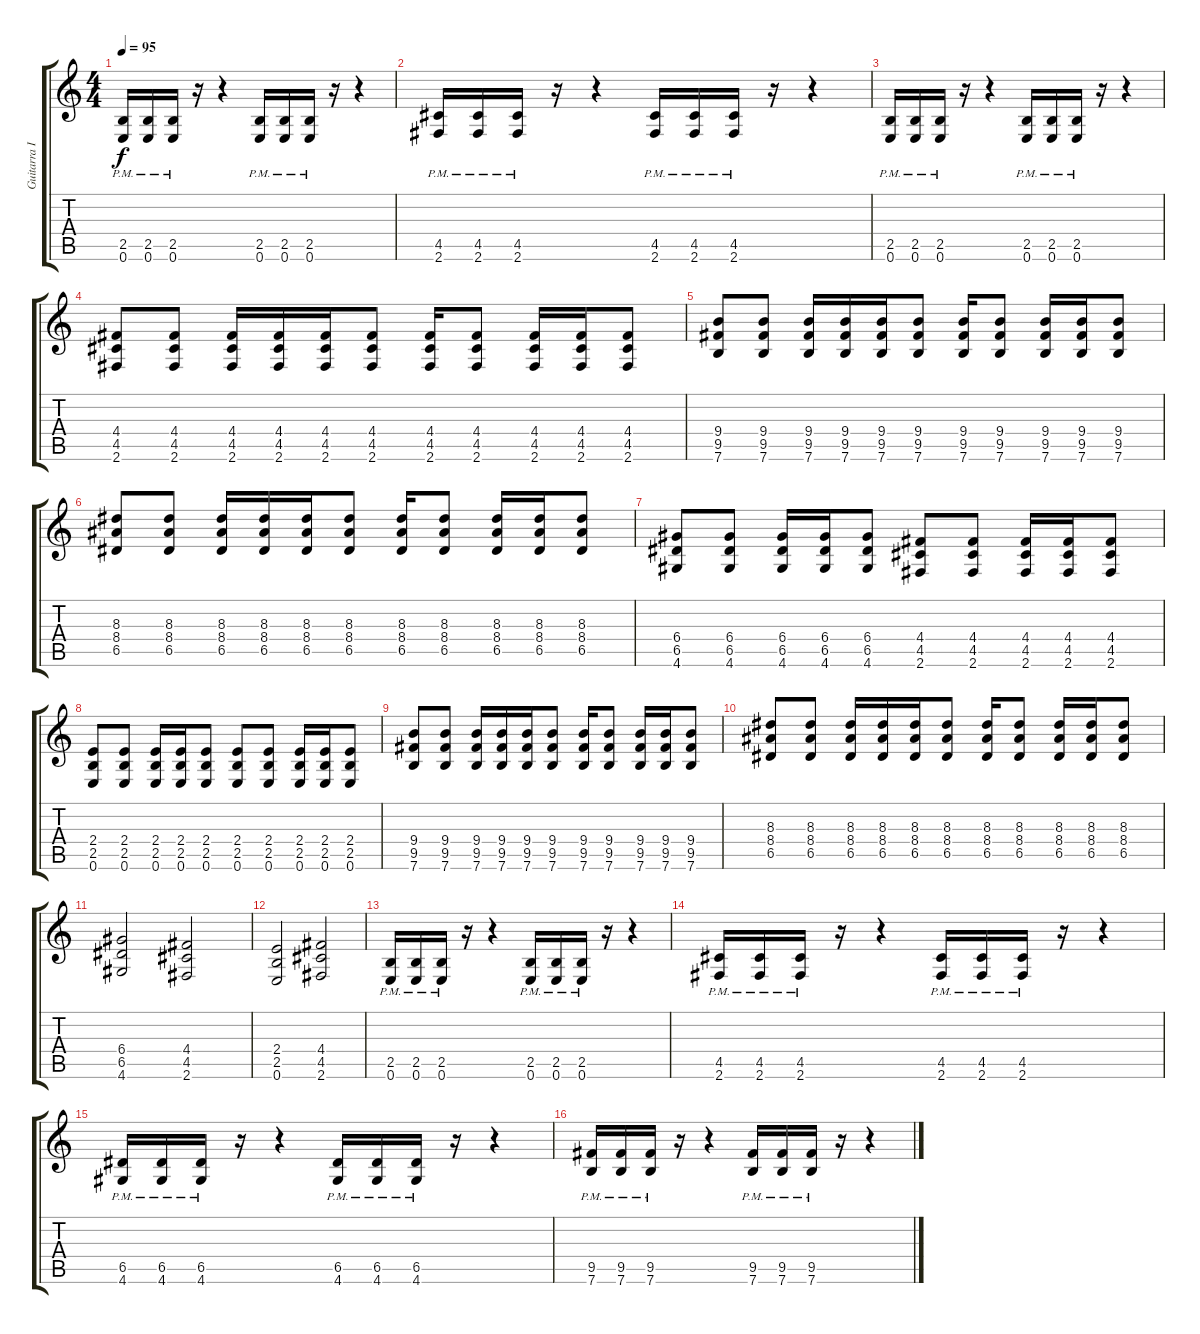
\track ("Guitarra I" "Guitarra I") {instrument overdrivenguitar}
\staff {score tabs}
\tuning (E4 B3 G3 D3 A2 E2) {hide}
\ts (4 4)
\tempo 95
\clef g2
\ks c
(2.5{pm} 0.6{pm}).16{dy f} (2.5{pm} 0.6{pm}).16 (2.5{pm} 0.6{pm}).16 r.16 r.4 (2.5{pm} 0.6{pm}).16 (2.5{pm} 0.6{pm}).16 (2.5{pm} 0.6{pm}).16 r.16 r.4 |
(4.5{pm} 2.6{pm}).16 (4.5{pm} 2.6{pm}).16 (4.5{pm} 2.6{pm}).16 r.16 r.4 (4.5{pm} 2.6{pm}).16 (4.5{pm} 2.6{pm}).16 (4.5{pm} 2.6{pm}).16 r.16 r.4 |
(2.5{pm} 0.6{pm}).16 (2.5{pm} 0.6{pm}).16 (2.5{pm} 0.6{pm}).16 r.16 r.4 (2.5{pm} 0.6{pm}).16 (2.5{pm} 0.6{pm}).16 (2.5{pm} 0.6{pm}).16 r.16 r.4 |
(4.4 4.5 2.6).8 (4.4 4.5 2.6).8 (4.4 4.5 2.6).16 (4.4 4.5 2.6).16 (4.4 4.5 2.6).16 (4.4 4.5 2.6).8 (4.4 4.5 2.6).16 (4.4 4.5 2.6).8 (4.4 4.5 2.6).16 (4.4 4.5 2.6).16 (4.4 4.5 2.6).8 |
(9.4 9.5 7.6).8 (9.4 9.5 7.6).8 (9.4 9.5 7.6).16 (9.4 9.5 7.6).16 (9.4 9.5 7.6).16 (9.4 9.5 7.6).8 (9.4 9.5 7.6).16 (9.4 9.5 7.6).8 (9.4 9.5 7.6).16 (9.4 9.5 7.6).16 (9.4 9.5 7.6).8 |
(8.3 8.4 6.5).8 (8.3 8.4 6.5).8 (8.3 8.4 6.5).16 (8.3 8.4 6.5).16 (8.3 8.4 6.5).16 (8.3 8.4 6.5).8 (8.3 8.4 6.5).16 (8.3 8.4 6.5).8 (8.3 8.4 6.5).16 (8.3 8.4 6.5).16 (8.3 8.4 6.5).8 |
(6.4 6.5 4.6).8 (6.4 6.5 4.6).8 (6.4 6.5 4.6).16 (6.4 6.5 4.6).16 (6.4 6.5 4.6).8 (4.4 4.5 2.6).8 (4.4 4.5 2.6).8 (4.4 4.5 2.6).16 (4.4 4.5 2.6).16 (4.4 4.5 2.6).8 |
(2.4 2.5 0.6).8 (2.4 2.5 0.6).8 (2.4 2.5 0.6).16 (2.4 2.5 0.6).16 (2.4 2.5 0.6).8 (2.4 2.5 0.6).8 (2.4 2.5 0.6).8 (2.4 2.5 0.6).16 (2.4 2.5 0.6).16 (2.4 2.5 0.6).8 |
(9.4 9.5 7.6).8 (9.4 9.5 7.6).8 (9.4 9.5 7.6).16 (9.4 9.5 7.6).16 (9.4 9.5 7.6).16 (9.4 9.5 7.6).8 (9.4 9.5 7.6).16 (9.4 9.5 7.6).8 (9.4 9.5 7.6).16 (9.4 9.5 7.6).16 (9.4 9.5 7.6).8 |
(8.3 8.4 6.5).8 (8.3 8.4 6.5).8 (8.3 8.4 6.5).16 (8.3 8.4 6.5).16 (8.3 8.4 6.5).16 (8.3 8.4 6.5).8 (8.3 8.4 6.5).16 (8.3 8.4 6.5).8 (8.3 8.4 6.5).16 (8.3 8.4 6.5).16 (8.3 8.4 6.5).8 |
(6.4 6.5 4.6).2 (4.4 4.5 2.6).2 |
(2.4 2.5 0.6).2 (4.4 4.5 2.6).2 |
(2.5{pm} 0.6{pm}).16 (2.5{pm} 0.6{pm}).16 (2.5{pm} 0.6{pm}).16 r.16 r.4 (2.5{pm} 0.6{pm}).16 (2.5{pm} 0.6{pm}).16 (2.5{pm} 0.6{pm}).16 r.16 r.4 |
(4.5{pm} 2.6{pm}).16 (4.5{pm} 2.6{pm}).16 (4.5{pm} 2.6{pm}).16 r.16 r.4 (4.5{pm} 2.6{pm}).16 (4.5{pm} 2.6{pm}).16 (4.5{pm} 2.6{pm}).16 r.16 r.4 |
(6.5{pm} 4.6{pm}).16 (6.5{pm} 4.6{pm}).16 (6.5{pm} 4.6{pm}).16 r.16 r.4 (6.5{pm} 4.6{pm}).16 (6.5{pm} 4.6{pm}).16 (6.5{pm} 4.6{pm}).16 r.16 r.4 |
(9.5{pm} 7.6{pm}).16 (9.5{pm} 7.6{pm}).16 (9.5{pm} 7.6{pm}).16 r.16 r.4 (9.5{pm} 7.6{pm}).16 (9.5{pm} 7.6{pm}).16 (9.5{pm} 7.6{pm}).16 r.16 r.4
